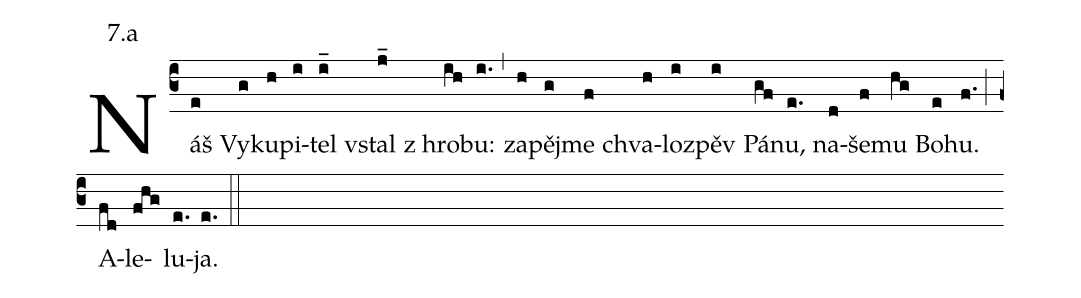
office-part: ranní chvály, 2. ant.;
mode: 7;
annotation: 7.a;
%%
(c3)
Náš(e) Vy(g)ku(h)pi(i)tel(i_) vstal(j_) z hro(ih)bu:(i.) (,)
za(h)pěj(g)me(f) chva(h)lo(i)zpěv(i)
Pá(gf)nu,(e.) na(d)še(f)mu(hg) Bo(e)hu.(f.) (;)
A(fd)le(fhg)lu(e.)ja.(e.) (::)
